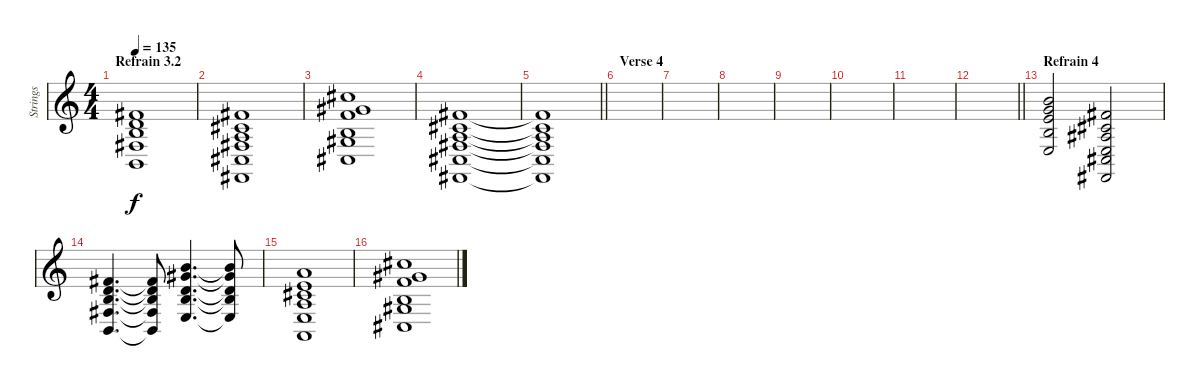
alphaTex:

\track ("Strings" "Strings") {instrument stringensemble1}
\staff {score}
\tuning (E4 B3 G3 D3 A2 E2) {hide}
\ts (4 4)
\section ("" "Refrain 3.2")
\tempo 135
\clef g2
\ks c
(7.2 7.3 9.4 9.5 7.6).1{dy f} |
(2.1 2.2 2.3 4.4 4.5 2.6).1 |
(9.1 9.2 10.3 9.4 11.5 9.6).1 |
(2.1 2.2 2.3 4.4 4.5 2.6).1 |
\barLineRight lightlight
(2.1{t} 2.2{t} 2.3{t} 4.4{t} 4.5{t} 2.6{t}).1 |
\section ("" "Verse 4")
|
|
|
|
|
|
\barLineRight lightlight
|
\section ("" "Refrain 4")
(7.1 8.2 9.3 9.4 7.5).2 (2.1 2.2 3.3 2.4 4.5 2.6).2 |
(2.1 3.2 4.3 4.4 2.5).4{d} (2.1{t} 3.2{t} 4.3{t} 4.4{t} 2.5{t}).8 (7.1 9.2 7.3 9.4 7.5).4{d} (7.1{t} 9.2{t} 7.3{t} 9.4{t} 7.5{t}).8 |
(5.1 5.2 6.3 7.4 7.5 5.6).1 |
(9.1 9.2 10.3 9.4 11.5 9.6).1
